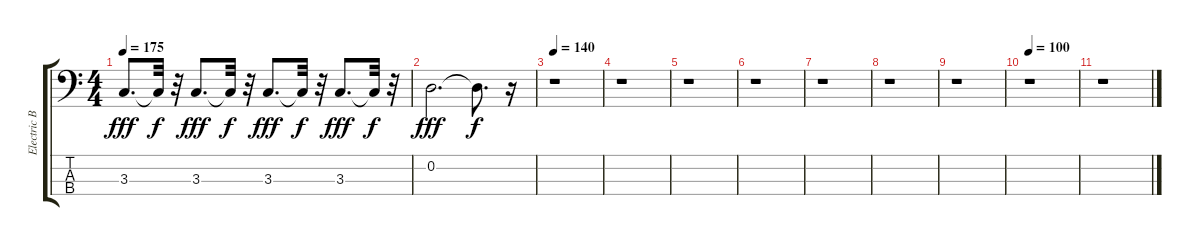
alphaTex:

\track ("Electric Bass" "Electric B") {instrument electricbassfinger}
\staff {score tabs}
\tuning (G2 D2 A1 E1) {hide}
\ts (4 4)
\tempo 175
\clef f4
\ks c
3.3.8{d dy fff} 3.3{t}.32{dy f} r.32 3.3.8{d dy fff} 3.3{t}.32{dy f} r.32 3.3.8{d dy fff} 3.3{t}.32{dy f} r.32 3.3.8{d dy fff} 3.3{t}.32{dy f} r.32 |
0.2.2{d dy fff} 0.2{t}.8{d dy f} r.16 |
\tempo 140
r.1 |
r.1 |
r.1 |
r.1 |
r.1 |
r.1 |
r.1 |
\tempo 100
r.1 |
r.1
